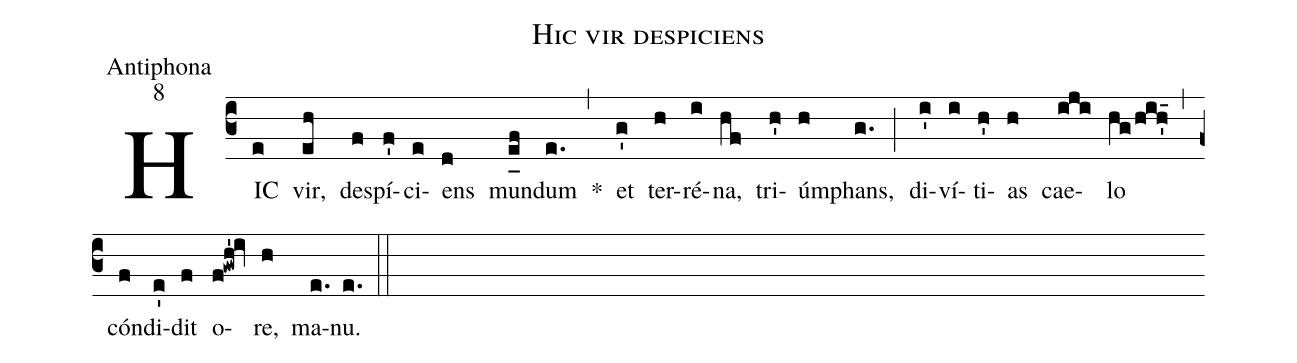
name:Hic vir despiciens;
office-part:Antiphona;
mode:8;
%%
(c3) HIC(e) vir,(eh) de(f)spí(f')ci(e)ens(d) mun(e_[uh:l]f)dum(e.) *(,) et(g') ter(h)ré(i)na,(hf) tri(h')úm(h)phans,(g.) (;) di(i')ví(i)ti(h')as(h) cae(iji)lo(hg/hih'_15) (,) cón(f)di(e')dit(f) o(f!gwh'!iv)re,(h) ma(e.)nu.(e.) (::)
